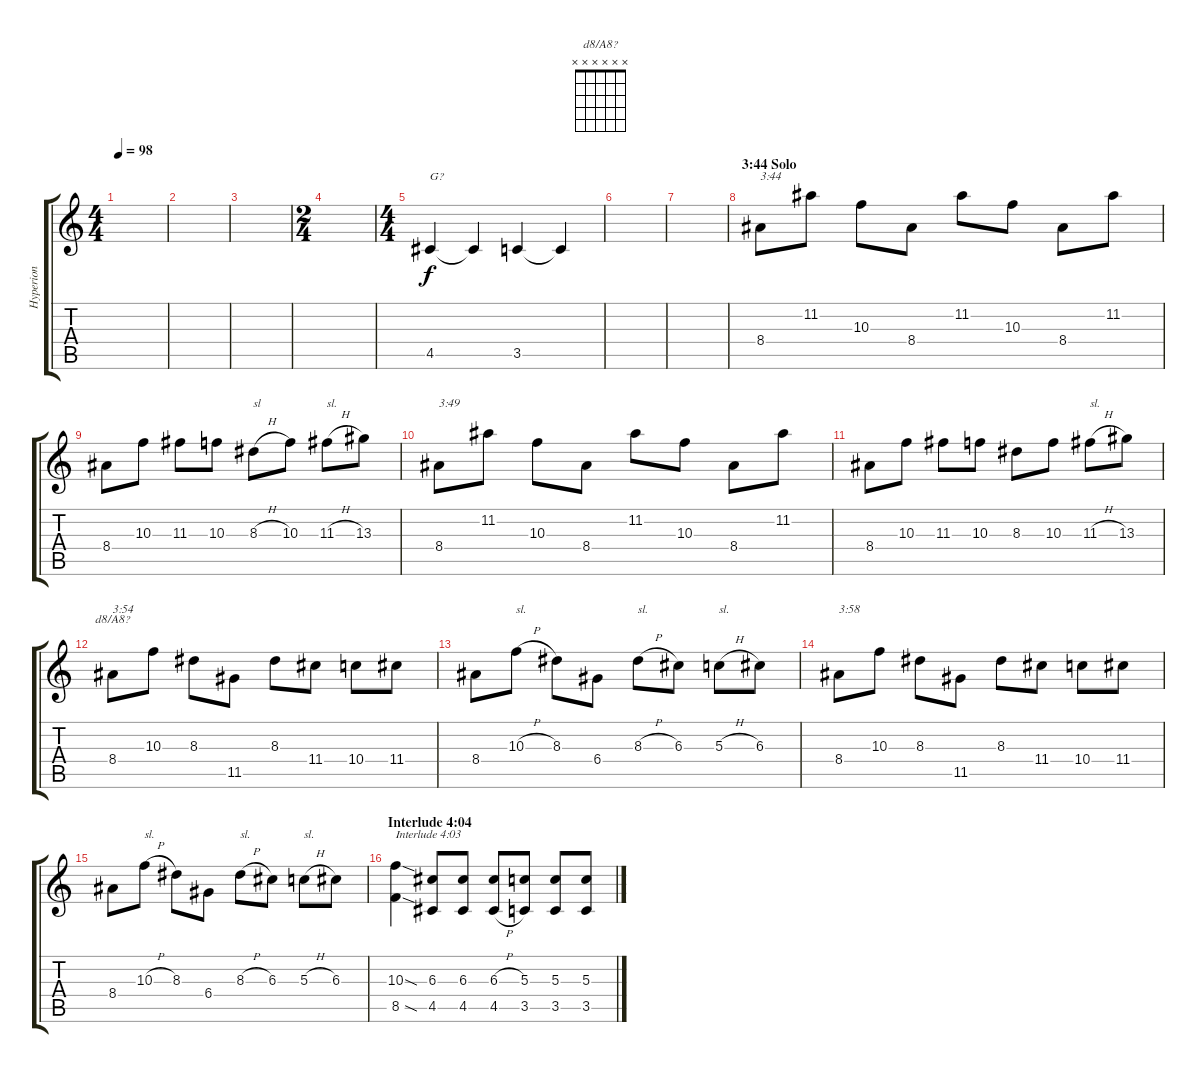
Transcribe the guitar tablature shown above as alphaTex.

\track ("Hyperion" "Hyperion") {instrument overdrivenguitar}
\staff {score tabs}
\tuning (E4 B3 G3 D3 A2 E2) {hide}
\chord ("d8/A8?" x x x x x x)
\ts (4 4)
\tempo 98
\clef g2
\ks c
|
|
|
\ts (2 4)
|
\ts (4 4)
4.5.4{txt "G?"} 4.5{t}.4 3.5.4 3.5{t}.4 |
|
|
\section ("" "3:44 Solo")
8.4.8{txt "3:44"} 11.2.8 10.3.8 8.4.8 11.2.8 10.3.8 8.4.8 11.2.8 |
8.4.8 10.3.8 11.3.8 10.3.8 8.3{h}.8{txt "sl"} 10.3.8 11.3{h}.8{txt "sl."} 13.3.8 |
8.4.8{txt "3:49"} 11.2.8 10.3.8 8.4.8 11.2.8 10.3.8 8.4.8 11.2.8 |
8.4.8 10.3.8 11.3.8 10.3.8 8.3.8 10.3.8 11.3{h}.8{txt "sl."} 13.3.8 |
8.4.8{ch "d8/A8?" txt "3:54"} 10.3.8 8.3.8 11.5.8 8.3.8 11.4.8 10.4.8 11.4.8 |
8.4.8 10.3{h}.8{txt "sl."} 8.3.8 6.4.8 8.3{h}.8{txt "sl."} 6.3.8 5.3{h}.8{txt "sl."} 6.3.8 |
8.4.8{txt "3:58"} 10.3.8 8.3.8 11.5.8 8.3.8 11.4.8 10.4.8 11.4.8 |
8.4.8 10.3{h}.8{txt "sl."} 8.3.8 6.4.8 8.3{h}.8{txt "sl."} 6.3.8 5.3{h}.8{txt "sl."} 6.3.8 |
\section ("" "Interlude 4:04")
(10.3{sod} 8.5{sod}).4{txt "Interlude 4:03" instrument overdrivenguitar} (6.3 4.5).8 (6.3 4.5).8 (6.3{h} 4.5{h}).8 (5.3 3.5).8 (5.3 3.5).8 (5.3 3.5).8
